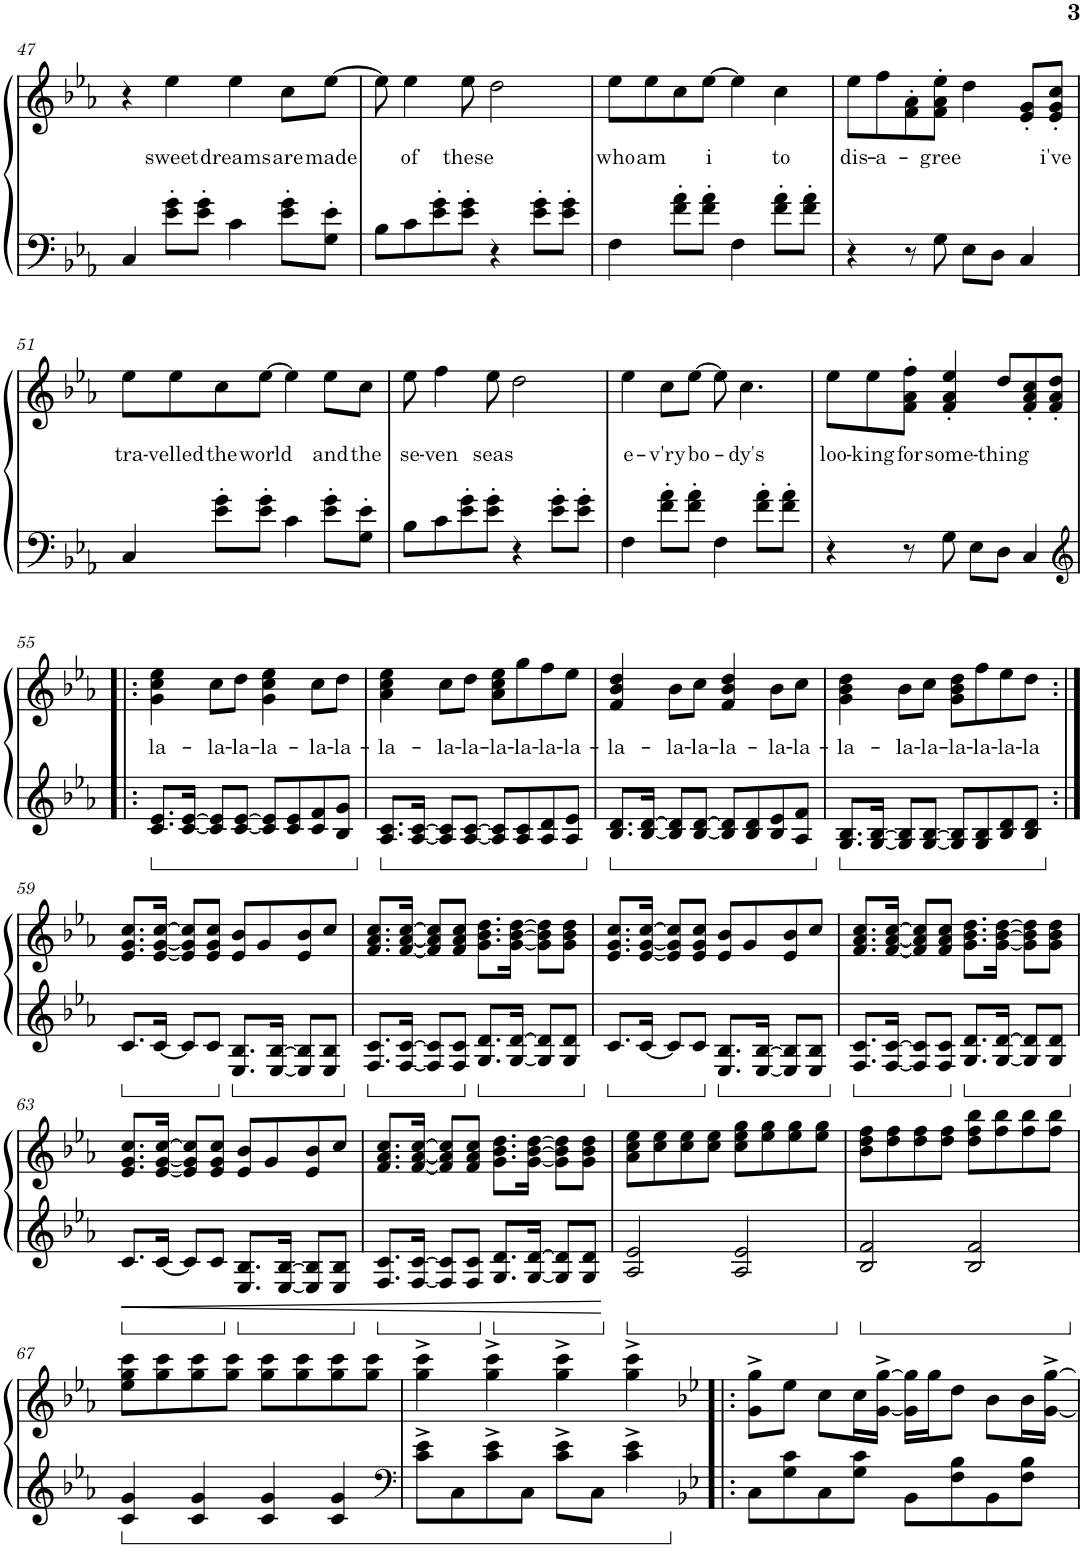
**kern	**kern	**text
*part1	*part1	*part1
*staff2	*staff1	*staff1
*I"Piano	*	*
*I'Pno.	*	*
!!LO:PB:g=z
*clefF4	*clefG2	*
*k[b-e-a-]	*k[b-e-a-]	*
*M4/4	*M4/4	*
=47	=47	=47
4C/	4r	.
!	!	!LO:LY:b
8e-\' 8g\'L	4ee-\	sweet
8e-\' 8g\'J	.	.
!	!	!LO:LY:b
4c\	4ee-\	dreams
!	!	!LO:LY:b
8e-\' 8g\'L	8cc\L	are
!	!	!LO:LY:b
8G\' 8e-\'J	[8ee-\J	made
=48	=48	=48
8B-\L	8ee-\]	.
!	!	!LO:LY:b
8c\	4ee-\	of
8e-\' 8g\'	.	.
!	!	!LO:LY:b
8e-\' 8g\'J	8ee-\	these
4r	2dd\	.
8e-\' 8g\'L	.	.
8e-\' 8g\'J	.	.
=49	=49	=49
!	!	!LO:LY:b
4F\	8ee-\L	who
!	!	!LO:LY:b
.	8ee-\	am
8f\' 8a-\'L	8cc\	.
!	!	!LO:LY:b
8f\' 8a-\'J	[8ee-\J	i
4F\	4ee-\]	.
!	!	!LO:LY:b
8f\' 8a-\'L	4cc\	to
8f\' 8a-\'J	.	.
=50	=50	=50
!	!	!LO:LY:b
4r	8ee-\L	dis-
!	!	!LO:LY:b
.	8ff\	-a-
8r	8f\' 8a-\'	.
!	!	!LO:LY:b
8G\	8f\' 8a-\' 8ee-\'J	-gree
8E-\L	4dd\	.
8D\J	.	.
4C/	8e-/' 8g/'L	.
!	!	!LO:LY:b
.	8e-/' 8g/' 8cc/'J	i've
!!LO:LB:g=z
=51	=51	=51
!	!	!LO:LY:b
4C/	8ee-\L	tra-
!	!	!LO:LY:b
.	8ee-\	-velled
!	!	!LO:LY:b
8e-\' 8g\'L	8cc\	the
!	!	!LO:LY:b
8e-\' 8g\'J	[8ee-\J	world
4c\	4ee-\]	.
!	!	!LO:LY:b
8e-\' 8g\'L	8ee-\L	and
!	!	!LO:LY:b
8G\' 8e-\'J	8cc\J	the
=52	=52	=52
!	!	!LO:LY:b
8B-\L	8ee-\	se-
!	!	!LO:LY:b
8c\	4ff\	-ven
8e-\' 8g\'	.	.
!	!	!LO:LY:b
8e-\' 8g\'J	8ee-\	seas
4r	2dd\	.
8e-\' 8g\'L	.	.
8e-\' 8g\'J	.	.
=53	=53	=53
!	!	!LO:LY:b
4F\	4ee-\	e-
!	!	!LO:LY:b
8f\' 8a-\'L	8cc\L	-v'ry
!	!	!LO:LY:b
8f\' 8a-\'J	[8ee-\J	bo-
4F\	8ee-\]	.
!	!	!LO:LY:b
.	4.cc\	-dy's
8f\' 8a-\'L	.	.
8f\' 8a-\'J	.	.
=54	=54	=54
!	!	!LO:LY:b
4r	8ee-\L	loo-
!	!	!LO:LY:b
.	8ee-\	-king
!	!	!LO:LY:b
8r	8f\' 8a-\' 8ff\'J	for
!	!	!LO:LY:b
8G\	4f/' 4a-/' 4ee-/'	some-
8E-\L	.	.
!	!	!LO:LY:b
8D\J	8dd/L	-thing
4C/	8f/' 8a-/' 8cc/'	.
.	8f/' 8a-/' 8dd/'J	.
!!LO:LB:g=z
=55!|:	=55!|:	=55!|:
*clefG2	*	*
!	!	!LO:LY:b
8.c/ 8.e-/L	4g\ 4cc\ 4ee-\	la-
[16c/ [16e-/Jk	.	.
!	!	!LO:LY:b
8c/] 8e-/]L	8cc\L	-la-
!	!	!LO:LY:b
[8c/ [8e-/J	8dd\J	-la-
!	!	!LO:LY:b
8c/] 8e-/]L	4g\ 4cc\ 4ee-\	-la-
8c/ 8e-/	.	.
!	!	!LO:LY:b
8c/ 8f/	8cc\L	-la-
!	!	!LO:LY:b
8B-/ 8g/J	8dd\J	-la-
=56	=56	=56
!	!	!LO:LY:b
8.A-/ 8.c/L	4a-\ 4cc\ 4ee-\	-la-
[16A-/ [16c/Jk	.	.
!	!	!LO:LY:b
8A-/] 8c/]L	8cc\L	-la-
!	!	!LO:LY:b
[8A-/ [8c/J	8dd\J	-la-
!	!	!LO:LY:b
8A-/] 8c/]L	8a-\ 8cc\ 8ee-\L	-la-
!	!	!LO:LY:b
8A-/ 8c/	8gg\	-la-
!	!	!LO:LY:b
8A-/ 8d/	8ff\	-la-
!	!	!LO:LY:b
8A-/ 8e-/J	8ee-\J	-la-
=57	=57	=57
!	!	!LO:LY:b
8.B-/ 8.d/L	4f/ 4b-/ 4dd/	-la-
[16B-/ [16d/Jk	.	.
!	!	!LO:LY:b
8B-/] 8d/]L	8b-\L	-la-
!	!	!LO:LY:b
[8B-/ [8d/J	8cc\J	-la-
!	!	!LO:LY:b
8B-/] 8d/]L	4f/ 4b-/ 4dd/	-la-
8B-/ 8d/	.	.
!	!	!LO:LY:b
8B-/ 8e-/	8b-\L	-la-
!	!	!LO:LY:b
8A-/ 8f/J	8cc\J	-la-
=58	=58	=58
!	!	!LO:LY:b
8.G/ 8.B-/L	4g\ 4b-\ 4dd\	-la-
[16G/ [16B-/Jk	.	.
!	!	!LO:LY:b
8G/] 8B-/]L	8b-\L	-la-
!	!	!LO:LY:b
[8G/ [8B-/J	8cc\J	-la-
!	!	!LO:LY:b
8G/] 8B-/]L	8g\ 8b-\ 8dd\L	-la-
!	!	!LO:LY:b
8G/ 8B-/	8ff\	-la-
!	!	!LO:LY:b
8B-/ 8d/	8ee-\	-la-
!	!	!LO:LY:b
8B-/ 8d/J	8dd\J	-la
!!LO:LB:g=z
=59:|!	=59:|!	=59:|!
8.c/L	8.e-/ 8.g/ 8.cc/L	.
[16c/Jk	[16e-/ [16g/ [16cc/Jk	.
8c/L]	8e-/] 8g/] 8cc/]L	.
8c/J	8e-/ 8g/ 8cc/J	.
8.E-/ 8.B-/L	8e-/ 8b-/L	.
.	8g/	.
[16E-/ [16B-/Jk	.	.
8E-/] 8B-/]L	8e-/ 8b-/	.
8E-/ 8B-/J	8cc/J	.
=60	=60	=60
8.F/ 8.c/L	8.f/ 8.a-/ 8.cc/L	.
[16F/ [16c/Jk	[16f/ [16a-/ [16cc/Jk	.
8F/] 8c/]L	8f/] 8a-/] 8cc/]L	.
8F/ 8c/J	8f/ 8a-/ 8cc/J	.
8.G/ 8.d/L	8.g\ 8.b-\ 8.dd\L	.
[16G/ [16d/Jk	[16g\ [16b-\ [16dd\Jk	.
8G/] 8d/]L	8g\] 8b-\] 8dd\]L	.
8G/ 8d/J	8g\ 8b-\ 8dd\J	.
=61	=61	=61
8.c/L	8.e-/ 8.g/ 8.cc/L	.
[16c/Jk	[16e-/ [16g/ [16cc/Jk	.
8c/L]	8e-/] 8g/] 8cc/]L	.
8c/J	8e-/ 8g/ 8cc/J	.
8.E-/ 8.B-/L	8e-/ 8b-/L	.
.	8g/	.
[16E-/ [16B-/Jk	.	.
8E-/] 8B-/]L	8e-/ 8b-/	.
8E-/ 8B-/J	8cc/J	.
=62	=62	=62
8.F/ 8.c/L	8.f/ 8.a-/ 8.cc/L	.
[16F/ [16c/Jk	[16f/ [16a-/ [16cc/Jk	.
8F/] 8c/]L	8f/] 8a-/] 8cc/]L	.
8F/ 8c/J	8f/ 8a-/ 8cc/J	.
8.G/ 8.d/L	8.g\ 8.b-\ 8.dd\L	.
[16G/ [16d/Jk	[16g\ [16b-\ [16dd\Jk	.
8G/] 8d/]L	8g\] 8b-\] 8dd\]L	.
8G/ 8d/J	8g\ 8b-\ 8dd\J	.
!!LO:LB:g=z
=63	=63	=63
8.c/L	8.e-/ 8.g/ 8.cc/L	.
[16c/Jk	[16e-/ [16g/ [16cc/Jk	.
8c/L]	8e-/] 8g/] 8cc/]L	.
8c/J	8e-/ 8g/ 8cc/J	.
8.E-/ 8.B-/L	8e-/ 8b-/L	.
.	8g/	.
[16E-/ [16B-/Jk	.	.
8E-/] 8B-/]L	8e-/ 8b-/	.
8E-/ 8B-/J	8cc/J	.
=64	=64	=64
8.F/ 8.c/L	8.f/ 8.a-/ 8.cc/L	.
[16F/ [16c/Jk	[16f/ [16a-/ [16cc/Jk	.
8F/] 8c/]L	8f/] 8a-/] 8cc/]L	.
8F/ 8c/J	8f/ 8a-/ 8cc/J	.
8.G/ 8.d/L	8.g\ 8.b-\ 8.dd\L	.
[16G/ [16d/Jk	[16g\ [16b-\ [16dd\Jk	.
8G/] 8d/]L	8g\] 8b-\] 8dd\]L	.
8G/ 8d/J	8g\ 8b-\ 8dd\J	.
=65	=65	=65
2A-/ 2e-/	8a-\ 8cc\ 8ee-\L	.
.	8cc\ 8ee-\	.
.	8cc\ 8ee-\	.
.	8cc\ 8ee-\J	.
2A-/ 2e-/	8cc\ 8ee-\ 8gg\L	.
.	8ee-\ 8gg\	.
.	8ee-\ 8gg\	.
.	8ee-\ 8gg\J	.
=66	=66	=66
2B-/ 2f/	8b-\ 8dd\ 8ff\L	.
.	8dd\ 8ff\	.
.	8dd\ 8ff\	.
.	8dd\ 8ff\J	.
2B-/ 2f/	8dd\ 8ff\ 8bb-\L	.
.	8ff\ 8bb-\	.
.	8ff\ 8bb-\	.
.	8ff\ 8bb-\J	.
!!LO:LB:g=z
=67	=67	=67
4c/ 4g/	8ee-\ 8gg\ 8ccc\L	.
.	8gg\ 8ccc\	.
4c/ 4g/	8gg\ 8ccc\	.
.	8gg\ 8ccc\J	.
4c/ 4g/	8gg\ 8ccc\L	.
.	8gg\ 8ccc\	.
4c/ 4g/	8gg\ 8ccc\	.
.	8gg\ 8ccc\J	.
=68	=68	=68
*clefF4	*	*
8c\^ 8e-\^L	4gg\^ 4ccc\^	.
8C\	.	.
8c\^ 8e-\^	4gg\^ 4ccc\^	.
8C\J	.	.
8c\^ 8e-\^L	4gg\^ 4ccc\^	.
8C\J	.	.
4c\^ 4e-\^	4gg\^ 4ccc\^	.
=69!|:	=69!|:	=69!|:
*k[b-e-]	*k[b-e-]	*
8C\L	8g\^ 8gg\^L	.
8G\ 8c\	8ee-\J	.
8C\	8cc\L	.
8G\ 8c\J	16cc\L	.
.	[16g\^ [16gg\^JJ	.
8BB-\L	16g\] 16gg\]LL	.
.	16gg\J	.
8F\ 8B-\	8dd\J	.
8BB-\	8b-\L	.
8F\ 8B-\J	16b-\L	.
.	[16g\^ [16gg\^JJ	.
=	=	=
*-	*-	*-
